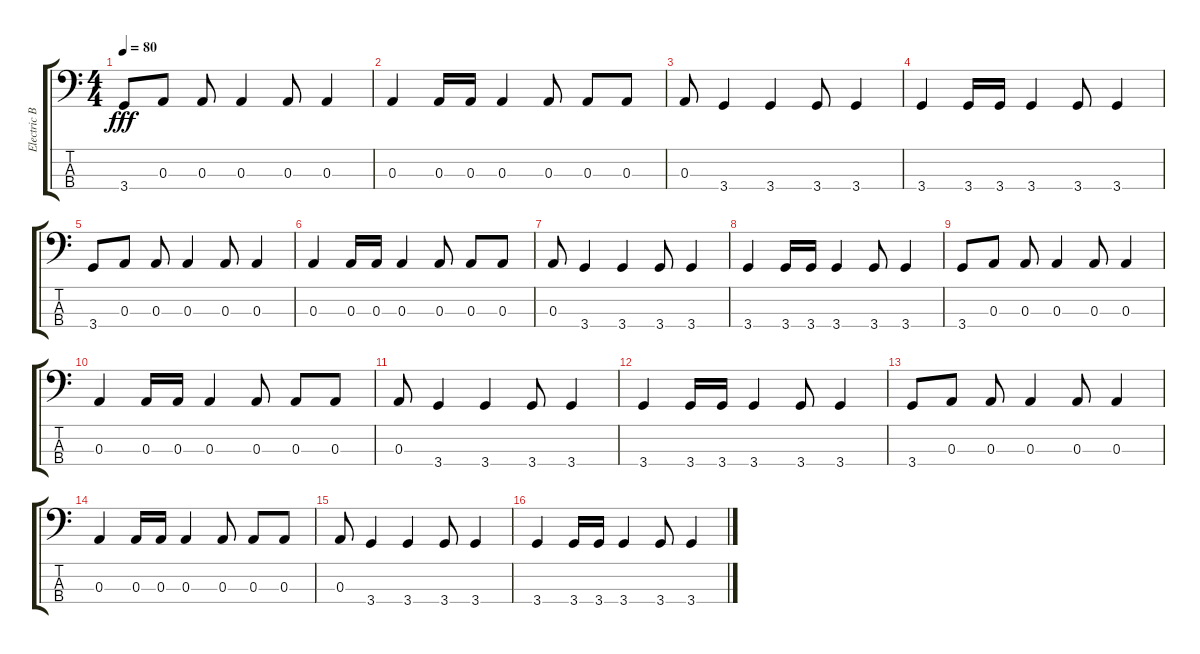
\track ("Electric Bass       " "Electric B") {instrument electricbassfinger}
\staff {score tabs}
\tuning (G2 D2 A1 E1) {hide}
\ts (4 4)
\tempo 80
\clef f4
\ks c
3.4.8{dy fff} 0.3.8 0.3.8 0.3.4 0.3.8 0.3.4 |
0.3.4 0.3.16 0.3.16 0.3.4 0.3.8 0.3.8 0.3.8 |
0.3.8 3.4.4 3.4.4 3.4.8 3.4.4 |
3.4.4 3.4.16 3.4.16 3.4.4 3.4.8 3.4.4 |
3.4.8 0.3.8 0.3.8 0.3.4 0.3.8 0.3.4 |
0.3.4 0.3.16 0.3.16 0.3.4 0.3.8 0.3.8 0.3.8 |
0.3.8 3.4.4 3.4.4 3.4.8 3.4.4 |
3.4.4 3.4.16 3.4.16 3.4.4 3.4.8 3.4.4 |
3.4.8 0.3.8 0.3.8 0.3.4 0.3.8 0.3.4 |
0.3.4 0.3.16 0.3.16 0.3.4 0.3.8 0.3.8 0.3.8 |
0.3.8 3.4.4 3.4.4 3.4.8 3.4.4 |
3.4.4 3.4.16 3.4.16 3.4.4 3.4.8 3.4.4 |
3.4.8 0.3.8 0.3.8 0.3.4 0.3.8 0.3.4 |
0.3.4 0.3.16 0.3.16 0.3.4 0.3.8 0.3.8 0.3.8 |
0.3.8 3.4.4 3.4.4 3.4.8 3.4.4 |
3.4.4 3.4.16 3.4.16 3.4.4 3.4.8 3.4.4
